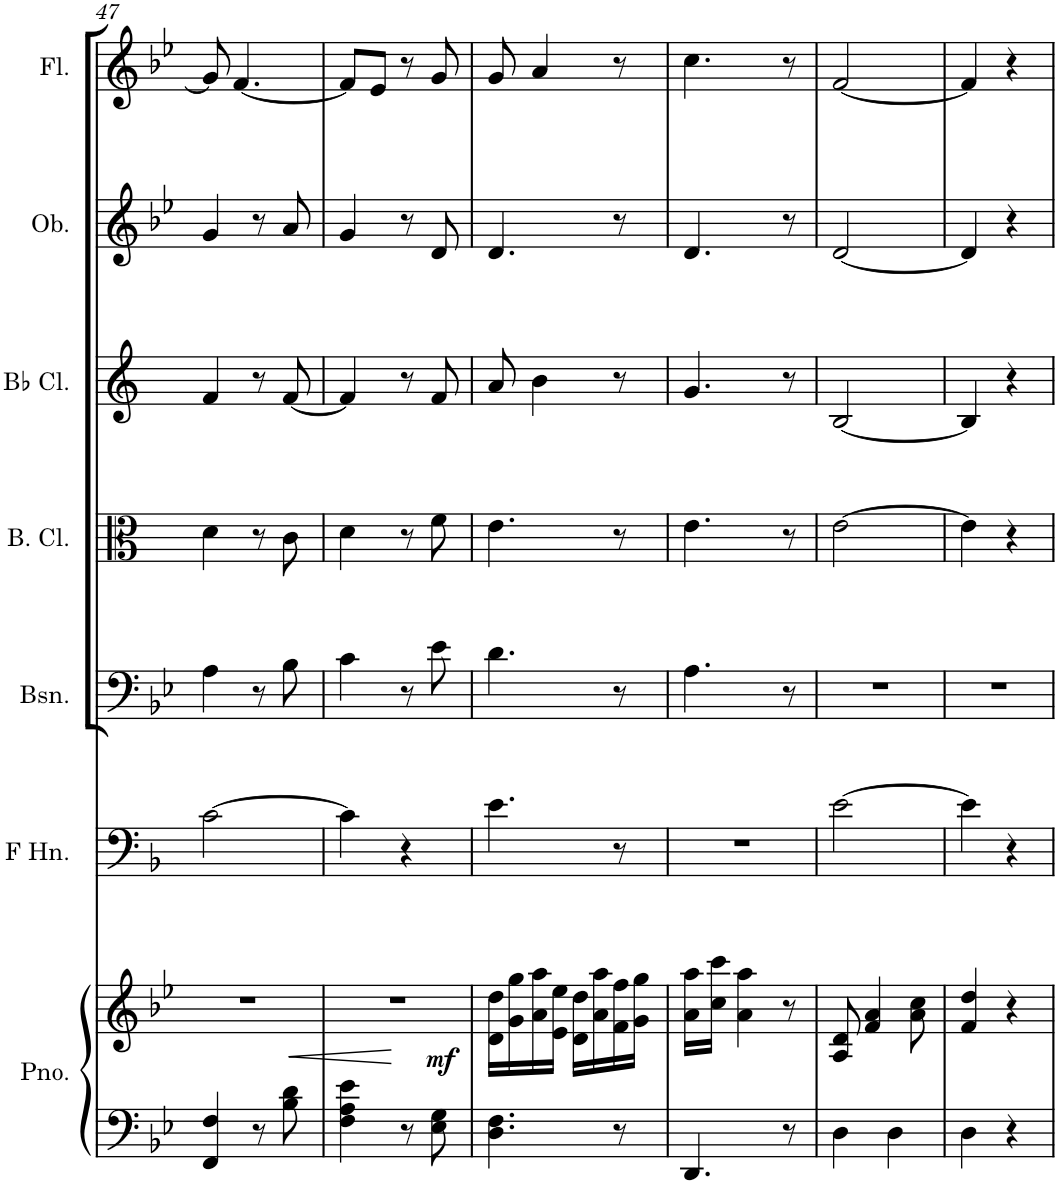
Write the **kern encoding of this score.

**kern	**kern	**dynam	**kern	**kern	**kern	**kern	**kern	**kern
*part7	*part7	*part7	*part6	*part5	*part4	*part3	*part2	*part1
*staff8	*staff7	*staff7/8	*staff6	*staff5	*staff4	*staff3	*staff2	*staff1
*I"Grand Piano	*	*	*I"French Horn	*I"Bassoon	*I"Bass Clarinet	*I"Bb Clarinet	*I"Oboe	*I"Flute
*I'Pno.	*	*	*I'F Hn.	*I'Bsn.	*I'B. Cl.	*I'Bb Cl.	*I'Ob.	*I'Fl.
!!LO:PB:g=z
*clefF4	*clefG2	*	*clefF4	*clefF4	*clefC3	*clefG2	*clefG2	*clefG2
*	*	*	*Trd4c7	*	*Trd8c14	*Trd1c2	*	*
*k[b-e-]	*k[b-e-]	*	*k[b-]	*k[b-e-]	*k[]	*k[]	*k[b-e-]	*k[b-e-]
*B-:	*B-:	*	*F:	*B-:	*C:	*C:	*B-:	*B-:
*M2/4	*M2/4	*	*M2/4	*M2/4	*M2/4	*M2/4	*M2/4	*M2/4
=47	=47	=47	=47	=47	=47	=47	=47	=47
4FF/ 4F/	2r	.	[2c\	4A\	4d\	4f/	4g/	8g/]
.	.	.	.	.	.	.	.	[4.f/
8r	.	.	.	8r	8r	8r	8r	.
8B-\ 8d\	.	.	.	8B-\	8c\	[8f/	8a/	.
=48	=48	=48	=48	=48	=48	=48	=48	=48
4F\ 4A\ 4e-\	2r	.	4c\]	4c\	4d\	4f/]	4g/	8f/L]
.	.	.	.	.	.	.	.	8e-/J
8r	.	.	4r	8r	8r	8r	8r	8r
!	!	!LO:DY:a=2	!	!	!	!	!	!
8E-\ 8G\	.	mf	.	8e-\	8f\	8f/	8d/	8g/
=49	=49	=49	=49	=49	=49	=49	=49	=49
4.D\ 4.F\	16d\ 16dd\LL	.	4.e\	4.d\	4.e\	8a/	4.d/	8g/
.	16g\ 16gg\	.	.	.	.	.	.	.
.	16a\ 16aa\	.	.	.	.	4b\	.	4a/
.	16e-\ 16ee-\JJ	.	.	.	.	.	.	.
.	16d\ 16dd\LL	.	.	.	.	.	.	.
.	16a\ 16aa\	.	.	.	.	.	.	.
8r	16f\ 16ff\	.	8r	8r	8r	8r	8r	8r
.	16g\ 16gg\JJ	.	.	.	.	.	.	.
=50	=50	=50	=50	=50	=50	=50	=50	=50
4.DD/	16a\ 16aa\LL	.	2r	4.A\	4.e\	4.g/	4.d/	4.cc\
.	16cc\ 16ccc\JJ	.	.	.	.	.	.	.
.	4a\ 4aa\	.	.	.	.	.	.	.
8r	8r	.	.	8r	8r	8r	8r	8r
=51	=51	=51	=51	=51	=51	=51	=51	=51
4D\	8A/ 8d/	.	[2e\	2r	[2e\	[2B/	[2d/	[2f/
.	4f/ 4a/	.	.	.	.	.	.	.
4D\	.	.	.	.	.	.	.	.
.	8a\ 8cc\	.	.	.	.	.	.	.
=52	=52	=52	=52	=52	=52	=52	=52	=52
4D\	4f/ 4dd/	.	4e\]	2r	4e\]	4B/]	4d/]	4f/]
4r	4r	.	4r	.	4r	4r	4r	4r
=	=	=	=	=	=	=	=	=
*-	*-	*-	*-	*-	*-	*-	*-	*-
